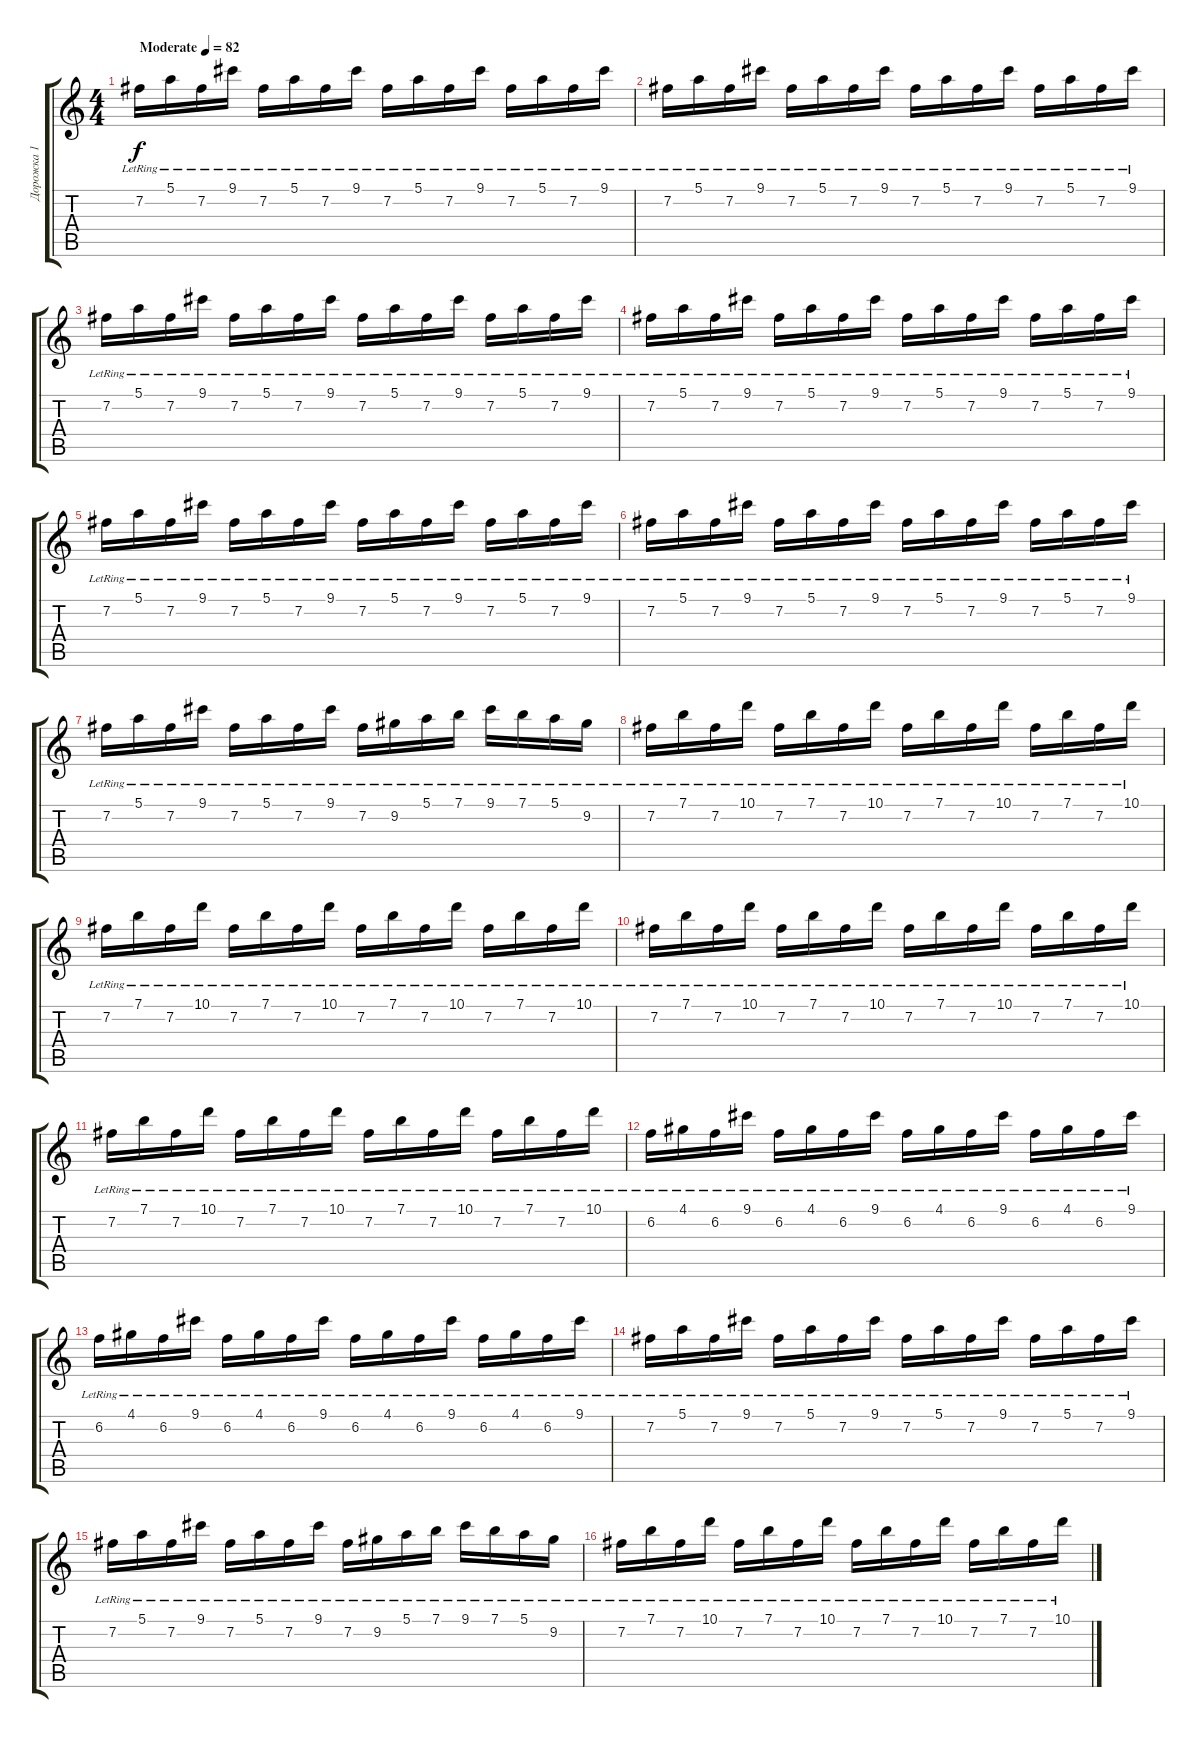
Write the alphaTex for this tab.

\track ("Дорожка 1" "Дорожка 1") {instrument electricguitarmuted}
\staff {score tabs}
\tuning (E4 B3 G3 D3 A2 E2) {hide}
\ts (4 4)
\tempo (82 "Moderate")
\clef g2
\ks c
7.2{lr}.16{dy f instrument electricguitarmuted} 5.1{lr}.16 7.2{lr}.16 9.1{lr}.16 7.2{lr}.16 5.1{lr}.16 7.2{lr}.16 9.1{lr}.16 7.2{lr}.16 5.1{lr}.16 7.2{lr}.16 9.1{lr}.16 7.2{lr}.16 5.1{lr}.16 7.2{lr}.16 9.1{lr}.16 |
7.2{lr}.16 5.1{lr}.16 7.2{lr}.16 9.1{lr}.16 7.2{lr}.16 5.1{lr}.16 7.2{lr}.16 9.1{lr}.16 7.2{lr}.16 5.1{lr}.16 7.2{lr}.16 9.1{lr}.16 7.2{lr}.16 5.1{lr}.16 7.2{lr}.16 9.1{lr}.16 |
7.2{lr}.16 5.1{lr}.16 7.2{lr}.16 9.1{lr}.16 7.2{lr}.16 5.1{lr}.16 7.2{lr}.16 9.1{lr}.16 7.2{lr}.16 5.1{lr}.16 7.2{lr}.16 9.1{lr}.16 7.2{lr}.16 5.1{lr}.16 7.2{lr}.16 9.1{lr}.16 |
7.2{lr}.16 5.1{lr}.16 7.2{lr}.16 9.1{lr}.16 7.2{lr}.16 5.1{lr}.16 7.2{lr}.16 9.1{lr}.16 7.2{lr}.16 5.1{lr}.16 7.2{lr}.16 9.1{lr}.16 7.2{lr}.16 5.1{lr}.16 7.2{lr}.16 9.1{lr}.16 |
7.2{lr}.16 5.1{lr}.16 7.2{lr}.16 9.1{lr}.16 7.2{lr}.16 5.1{lr}.16 7.2{lr}.16 9.1{lr}.16 7.2{lr}.16 5.1{lr}.16 7.2{lr}.16 9.1{lr}.16 7.2{lr}.16 5.1{lr}.16 7.2{lr}.16 9.1{lr}.16 |
7.2{lr}.16 5.1{lr}.16 7.2{lr}.16 9.1{lr}.16 7.2{lr}.16 5.1{lr}.16 7.2{lr}.16 9.1{lr}.16 7.2{lr}.16 5.1{lr}.16 7.2{lr}.16 9.1{lr}.16 7.2{lr}.16 5.1{lr}.16 7.2{lr}.16 9.1{lr}.16 |
7.2{lr}.16 5.1{lr}.16 7.2{lr}.16 9.1{lr}.16 7.2{lr}.16 5.1{lr}.16 7.2{lr}.16 9.1{lr}.16 7.2{lr}.16 9.2{lr}.16 5.1{lr}.16 7.1{lr}.16 9.1{lr}.16 7.1{lr}.16 5.1{lr}.16 9.2{lr}.16 |
7.2{lr}.16 7.1{lr}.16 7.2{lr}.16 10.1{lr}.16 7.2{lr}.16 7.1{lr}.16 7.2{lr}.16 10.1{lr}.16 7.2{lr}.16 7.1{lr}.16 7.2{lr}.16 10.1{lr}.16 7.2{lr}.16 7.1{lr}.16 7.2{lr}.16 10.1{lr}.16 |
7.2{lr}.16 7.1{lr}.16 7.2{lr}.16 10.1{lr}.16 7.2{lr}.16 7.1{lr}.16 7.2{lr}.16 10.1{lr}.16 7.2{lr}.16 7.1{lr}.16 7.2{lr}.16 10.1{lr}.16 7.2{lr}.16 7.1{lr}.16 7.2{lr}.16 10.1{lr}.16 |
7.2{lr}.16 7.1{lr}.16 7.2{lr}.16 10.1{lr}.16 7.2{lr}.16 7.1{lr}.16 7.2{lr}.16 10.1{lr}.16 7.2{lr}.16 7.1{lr}.16 7.2{lr}.16 10.1{lr}.16 7.2{lr}.16 7.1{lr}.16 7.2{lr}.16 10.1{lr}.16 |
7.2{lr}.16 7.1{lr}.16 7.2{lr}.16 10.1{lr}.16 7.2{lr}.16 7.1{lr}.16 7.2{lr}.16 10.1{lr}.16 7.2{lr}.16 7.1{lr}.16 7.2{lr}.16 10.1{lr}.16 7.2{lr}.16 7.1{lr}.16 7.2{lr}.16 10.1{lr}.16 |
6.2{lr}.16 4.1{lr}.16 6.2{lr}.16 9.1{lr}.16 6.2{lr}.16 4.1{lr}.16 6.2{lr}.16 9.1{lr}.16 6.2{lr}.16 4.1{lr}.16 6.2{lr}.16 9.1{lr}.16 6.2{lr}.16 4.1{lr}.16 6.2{lr}.16 9.1{lr}.16 |
6.2{lr}.16 4.1{lr}.16 6.2{lr}.16 9.1{lr}.16 6.2{lr}.16 4.1{lr}.16 6.2{lr}.16 9.1{lr}.16 6.2{lr}.16 4.1{lr}.16 6.2{lr}.16 9.1{lr}.16 6.2{lr}.16 4.1{lr}.16 6.2{lr}.16 9.1{lr}.16 |
7.2{lr}.16 5.1{lr}.16 7.2{lr}.16 9.1{lr}.16 7.2{lr}.16 5.1{lr}.16 7.2{lr}.16 9.1{lr}.16 7.2{lr}.16 5.1{lr}.16 7.2{lr}.16 9.1{lr}.16 7.2{lr}.16 5.1{lr}.16 7.2{lr}.16 9.1{lr}.16 |
7.2{lr}.16 5.1{lr}.16 7.2{lr}.16 9.1{lr}.16 7.2{lr}.16 5.1{lr}.16 7.2{lr}.16 9.1{lr}.16 7.2{lr}.16 9.2{lr}.16 5.1{lr}.16 7.1{lr}.16 9.1{lr}.16 7.1{lr}.16 5.1{lr}.16 9.2{lr}.16 |
7.2{lr}.16 7.1{lr}.16 7.2{lr}.16 10.1{lr}.16 7.2{lr}.16 7.1{lr}.16 7.2{lr}.16 10.1{lr}.16 7.2{lr}.16 7.1{lr}.16 7.2{lr}.16 10.1{lr}.16 7.2{lr}.16 7.1{lr}.16 7.2{lr}.16 10.1{lr}.16
